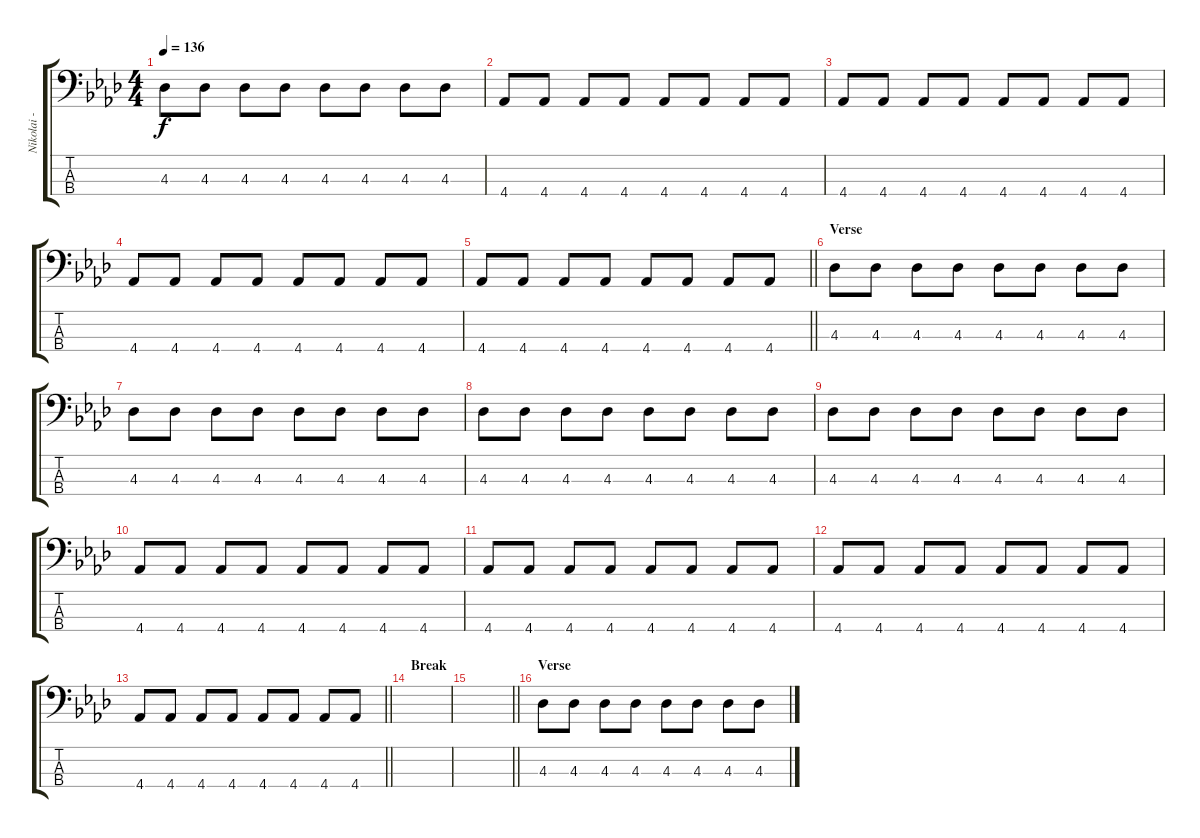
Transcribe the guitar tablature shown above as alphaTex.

\track ("Nikolai - Bass RSE" "Nikolai - ") {instrument electricbassfinger}
\staff {score tabs}
\tuning (G2 D2 A1 E1) {hide}
\ts (4 4)
\tempo 136
\clef f4
\ks ab
4.3.8{dy f} 4.3.8 4.3.8 4.3.8 4.3.8 4.3.8 4.3.8 4.3.8 |
4.4.8 4.4.8 4.4.8 4.4.8 4.4.8 4.4.8 4.4.8 4.4.8 |
4.4.8 4.4.8 4.4.8 4.4.8 4.4.8 4.4.8 4.4.8 4.4.8 |
4.4.8 4.4.8 4.4.8 4.4.8 4.4.8 4.4.8 4.4.8 4.4.8 |
\barLineRight lightlight
4.4.8 4.4.8 4.4.8 4.4.8 4.4.8 4.4.8 4.4.8 4.4.8 |
\section ("" "Verse")
4.3.8 4.3.8 4.3.8 4.3.8 4.3.8 4.3.8 4.3.8 4.3.8 |
4.3.8 4.3.8 4.3.8 4.3.8 4.3.8 4.3.8 4.3.8 4.3.8 |
4.3.8 4.3.8 4.3.8 4.3.8 4.3.8 4.3.8 4.3.8 4.3.8 |
4.3.8 4.3.8 4.3.8 4.3.8 4.3.8 4.3.8 4.3.8 4.3.8 |
4.4.8 4.4.8 4.4.8 4.4.8 4.4.8 4.4.8 4.4.8 4.4.8 |
4.4.8 4.4.8 4.4.8 4.4.8 4.4.8 4.4.8 4.4.8 4.4.8 |
4.4.8 4.4.8 4.4.8 4.4.8 4.4.8 4.4.8 4.4.8 4.4.8 |
\barLineRight lightlight
4.4.8 4.4.8 4.4.8 4.4.8 4.4.8 4.4.8 4.4.8 4.4.8 |
\section ("" "Break")
|
\barLineRight lightlight
|
\section ("" "Verse")
4.3.8 4.3.8 4.3.8 4.3.8 4.3.8 4.3.8 4.3.8 4.3.8
